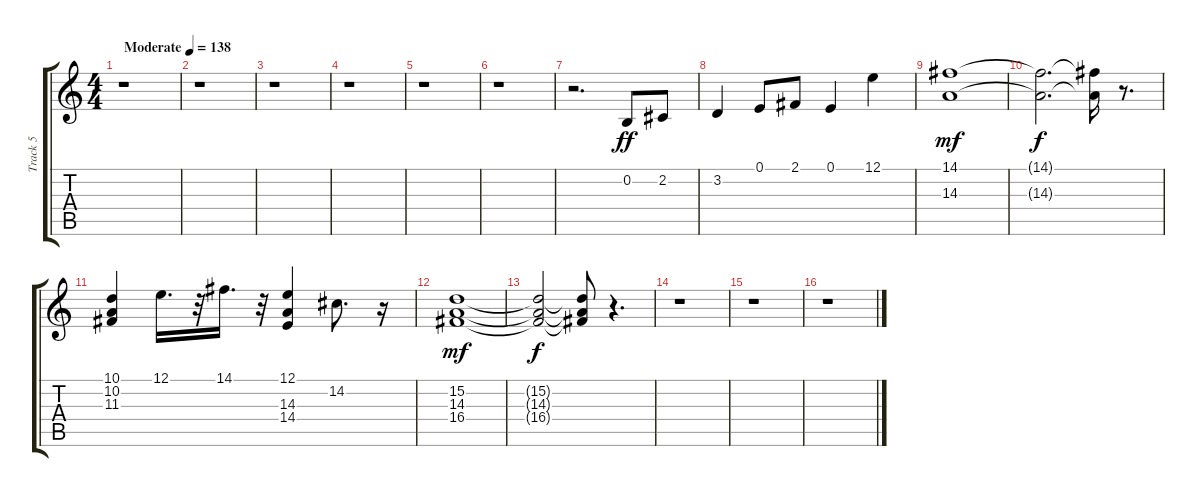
\track ("Track 5" "Track 5") {instrument stringensemble1}
\staff {score tabs}
\tuning (E4 B3 G3 D3 A2 E2) {hide}
\ts (4 4)
\tempo (138 "Moderate")
\clef g2
\ks c
r.1{dy ff instrument stringensemble1} |
r.1 |
r.1 |
r.1 |
r.1 |
r.1 |
r.2{d} 0.2.8 2.2.8 |
3.2.4 0.1.8 2.1.8 0.1.4 12.1.4 |
(14.1 14.3).1{dy mf} |
(14.1{t} 14.3{t}).2{d dy f} (14.1{t} 14.3{t}).16 r.8{d} |
(10.1 10.2 11.3).4 12.1.16{d} r.32 14.1.16{d} r.32 (12.1 14.3 14.4).4 14.2.8{d} r.16 |
(15.2 14.3 16.4).1{dy mf} |
(15.2{t} 14.3{t} 16.4{t}).2{dy f} (15.2{t} 14.3{t} 16.4{t}).8 r.4{d} |
r.1 |
r.1 |
r.1
